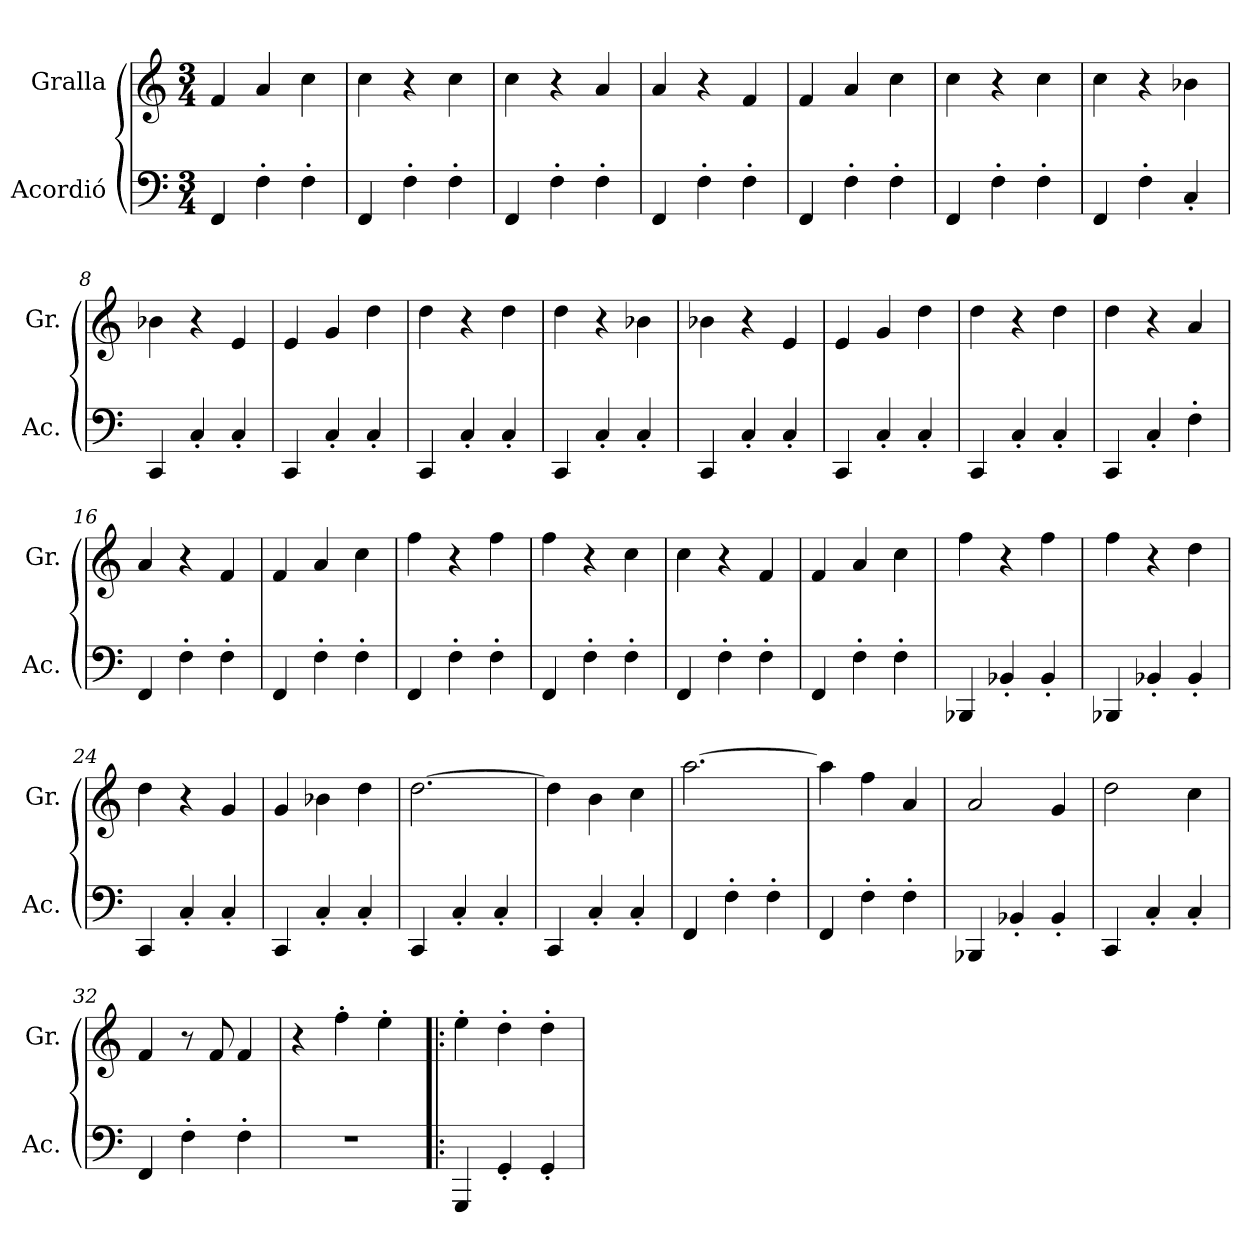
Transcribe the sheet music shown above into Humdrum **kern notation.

**kern	**kern
*part2	*part1
*staff2	*staff1
*I"Acordió	*I"Gralla
*I'Ac.	*I'Gr.
*clefF4	*clefG2
*k[]	*k[]
*M3/4	*M3/4
*MM140	*MM140
=1	=1
4FF/	4f/
4F'\	4a/
4F'\	4cc\
=2	=2
4FF/	4cc\
4F'\	4r
4F'\	4cc\
=3	=3
4FF/	4cc\
4F'\	4r
4F'\	4a/
=4	=4
4FF/	4a/
4F'\	4r
4F'\	4f/
=5	=5
4FF/	4f/
4F'\	4a/
4F'\	4cc\
=6	=6
4FF/	4cc\
4F'\	4r
4F'\	4cc\
=7	=7
4FF/	4cc\
4F'\	4r
4C'/	4b-X\
=8	=8
4CC/	4b-X\
4C'/	4r
4C'/	4e/
=9	=9
4CC/	4e/
4C'/	4g/
4C'/	4dd\
=10	=10
4CC/	4dd\
4C'/	4r
4C'/	4dd\
=11	=11
4CC/	4dd\
4C'/	4r
4C'/	4b-X\
!!LO:LB:g=z
=12	=12
4CC/	4b-X\
4C'/	4r
4C'/	4e/
=13	=13
4CC/	4e/
4C'/	4g/
4C'/	4dd\
=14	=14
4CC/	4dd\
4C'/	4r
4C'/	4dd\
=15	=15
4CC/	4dd\
4C'/	4r
4F'\	4a/
=16	=16
4FF/	4a/
4F'\	4r
4F'\	4f/
=17	=17
4FF/	4f/
4F'\	4a/
4F'\	4cc\
=18	=18
4FF/	4ff\
4F'\	4r
4F'\	4ff\
=19	=19
4FF/	4ff\
4F'\	4r
4F'\	4cc\
=20	=20
4FF/	4cc\
4F'\	4r
4F'\	4f/
=21	=21
4FF/	4f/
4F'\	4a/
4F'\	4cc\
=22	=22
4BBB-X/	4ff\
4BB-X'/	4r
4BB-'/	4ff\
!!LO:LB:g=z
=23	=23
4BBB-X/	4ff\
4BB-X'/	4r
4BB-'/	4dd\
=24	=24
4CC/	4dd\
4C'/	4r
4C'/	4g/
=25	=25
4CC/	4g/
4C'/	4b-X\
4C'/	4dd\
=26	=26
4CC/	[2.dd\
4C'/	.
4C'/	.
=27	=27
4CC/	4dd\]
4C'/	4b\
4C'/	4cc\
=28	=28
4FF/	[2.aa\
4F'\	.
4F'\	.
=29	=29
4FF/	4aa\]
4F'\	4ff\
4F'\	4a/
=30	=30
4BBB-X/	2a/
4BB-X'/	.
4BB-'/	4g/
=31	=31
4CC/	2dd\
4C'/	.
4C'/	4cc\
=32	=32
4FF/	4f/
4F'\	8r
.	8f/
4F'\	4f/
=33	=33
2.r	4r
.	4ff'\
.	4ee'\
!!LO:LB:g=z
=34!|:	=34!|:
4GGG/	4ee'\
4GG'/	4dd'\
4GG'/	4dd'\
=	=
*-	*-
